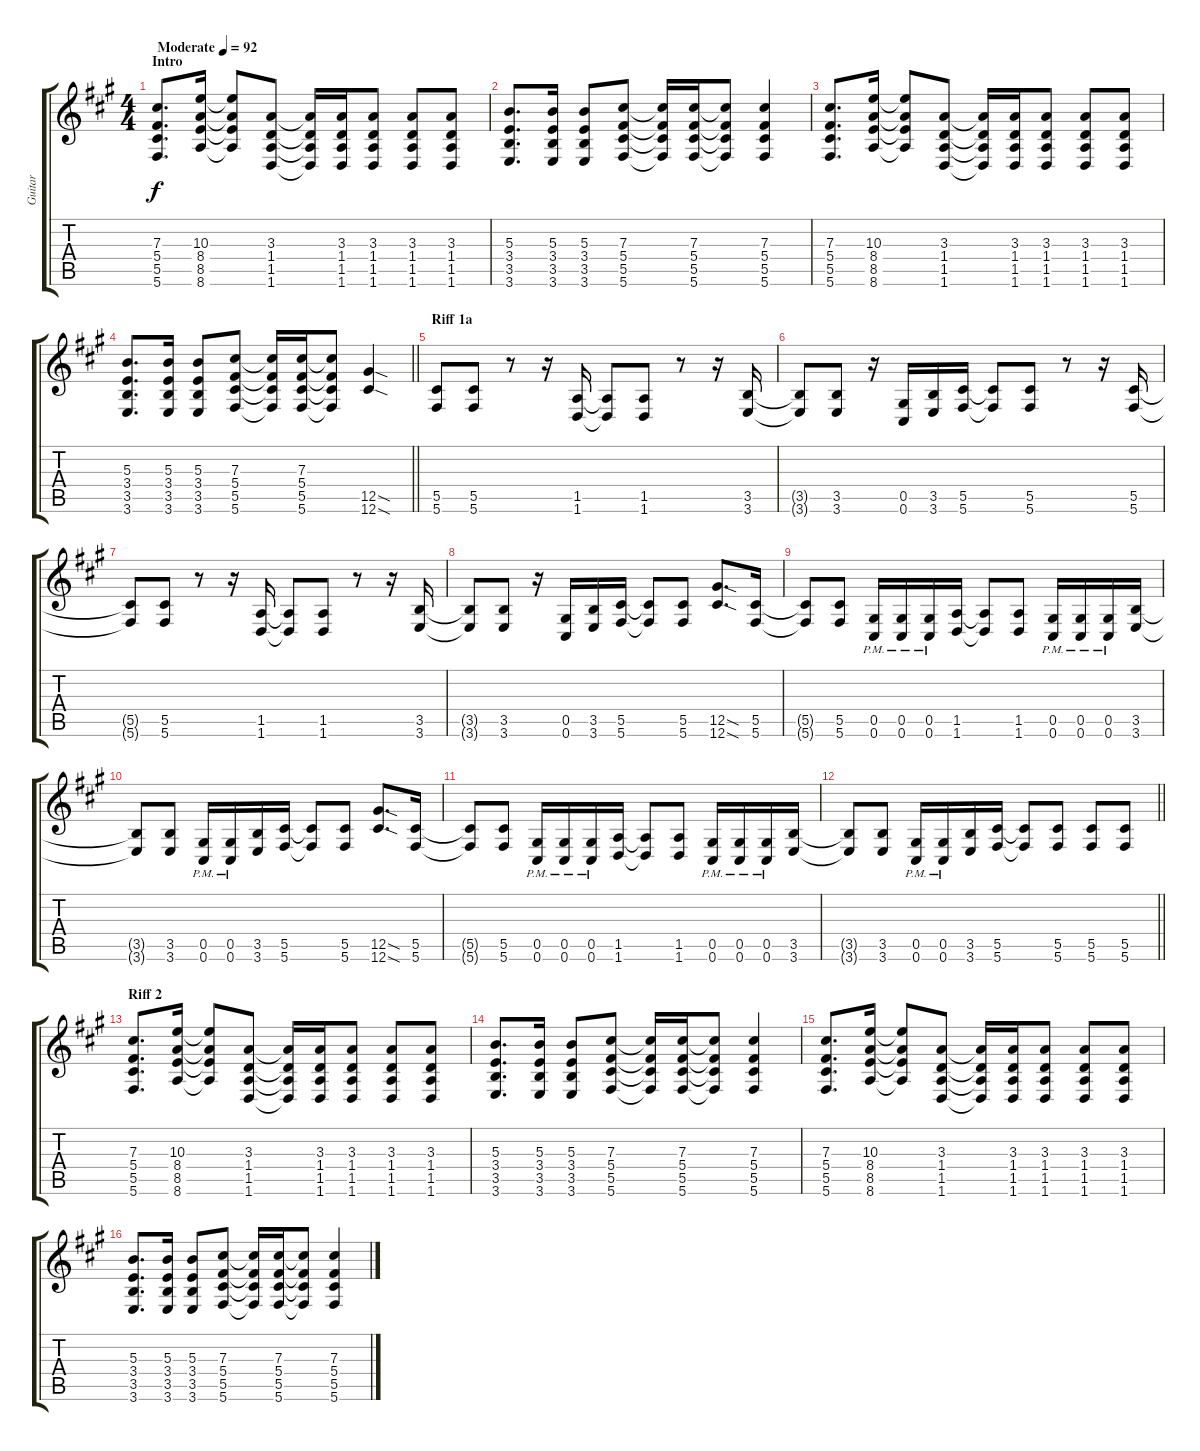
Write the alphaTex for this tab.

\track ("Guitar" "Guitar") {instrument distortionguitar}
\staff {score tabs}
\tuning (Eb4 Bb3 Gb3 Db3 Ab2 Db2) {hide}
\ts (4 4)
\section ("" "Intro")
\tempo (92 "Moderate")
\clef g2
\ks a
(7.3 5.4 5.5 5.6).8{d dy f instrument distortionguitar} (10.3 8.4 8.5 8.6).16 (10.3{t} 8.4{t} 8.5{t} 8.6{t}).8 (3.3 1.4 1.5 1.6).8 (3.3{t} 1.4{t} 1.5{t} 1.6{t}).16 (3.3 1.4 1.5 1.6).16 (3.3 1.4 1.5 1.6).8 (3.3 1.4 1.5 1.6).8 (3.3 1.4 1.5 1.6).8 |
(5.3 3.4 3.5 3.6).8{d} (5.3 3.4 3.5 3.6).16 (5.3 3.4 3.5 3.6).8 (7.3 5.4 5.5 5.6).8 (7.3{t} 5.4{t} 5.5{t} 5.6{t}).16 (7.3 5.4 5.5 5.6).16 (7.3{t} 5.4{t} 5.5{t} 5.6{t}).8 (7.3 5.4 5.5 5.6).4 |
(7.3 5.4 5.5 5.6).8{d} (10.3 8.4 8.5 8.6).16 (10.3{t} 8.4{t} 8.5{t} 8.6{t}).8 (3.3 1.4 1.5 1.6).8 (3.3{t} 1.4{t} 1.5{t} 1.6{t}).16 (3.3 1.4 1.5 1.6).16 (3.3 1.4 1.5 1.6).8 (3.3 1.4 1.5 1.6).8 (3.3 1.4 1.5 1.6).8 |
\barLineRight lightlight
(5.3 3.4 3.5 3.6).8{d} (5.3 3.4 3.5 3.6).16 (5.3 3.4 3.5 3.6).8 (7.3 5.4 5.5 5.6).8 (7.3{t} 5.4{t} 5.5{t} 5.6{t}).16 (7.3 5.4 5.5 5.6).16 (7.3{t} 5.4{t} 5.5{t} 5.6{t}).8 (12.5{sod} 12.6{sod}).4 |
\section ("" "Riff 1a")
(5.5 5.6).8 (5.5 5.6).8 r.8 r.16 (1.5 1.6).16 (1.5{t} 1.6{t}).8 (1.5 1.6).8 r.8 r.16 (3.5 3.6).16 |
(3.5{t} 3.6{t}).8 (3.5 3.6).8 r.16 (0.5 0.6).16 (3.5 3.6).16 (5.5 5.6).16 (5.5{t} 5.6{t}).8 (5.5 5.6).8 r.8 r.16 (5.5 5.6).16 |
(5.5{t} 5.6{t}).8 (5.5 5.6).8 r.8 r.16 (1.5 1.6).16 (1.5{t} 1.6{t}).8 (1.5 1.6).8 r.8 r.16 (3.5 3.6).16 |
(3.5{t} 3.6{t}).8 (3.5 3.6).8 r.16 (0.5 0.6).16 (3.5 3.6).16 (5.5 5.6).16 (5.5{t} 5.6{t}).8 (5.5 5.6).8 (12.5{sod} 12.6{sod}).8{d} (5.5 5.6).16 |
(5.5{t} 5.6{t}).8 (5.5 5.6).8 (0.5{pm} 0.6{pm}).16 (0.5{pm} 0.6{pm}).16 (0.5{pm} 0.6{pm}).16 (1.5 1.6).16 (1.5{t} 1.6{t}).8 (1.5 1.6).8 (0.5{pm} 0.6{pm}).16 (0.5{pm} 0.6{pm}).16 (0.5{pm} 0.6{pm}).16 (3.5 3.6).16 |
(3.5{t} 3.6{t}).8 (3.5 3.6).8 (0.5{pm} 0.6{pm}).16 (0.5{pm} 0.6{pm}).16 (3.5 3.6).16 (5.5 5.6).16 (5.5{t} 5.6{t}).8 (5.5 5.6).8 (12.5{sod} 12.6{sod}).8{d} (5.5 5.6).16 |
(5.5{t} 5.6{t}).8 (5.5 5.6).8 (0.5{pm} 0.6{pm}).16 (0.5{pm} 0.6{pm}).16 (0.5{pm} 0.6{pm}).16 (1.5 1.6).16 (1.5{t} 1.6{t}).8 (1.5 1.6).8 (0.5{pm} 0.6{pm}).16 (0.5{pm} 0.6{pm}).16 (0.5{pm} 0.6{pm}).16 (3.5 3.6).16 |
\barLineRight lightlight
(3.5{t} 3.6{t}).8 (3.5 3.6).8 (0.5{pm} 0.6{pm}).16 (0.5{pm} 0.6{pm}).16 (3.5 3.6).16 (5.5 5.6).16 (5.5{t} 5.6{t}).8 (5.5 5.6).8 (5.5 5.6).8 (5.5 5.6).8 |
\section ("" "Riff 2")
(7.3 5.4 5.5 5.6).8{d} (10.3 8.4 8.5 8.6).16 (10.3{t} 8.4{t} 8.5{t} 8.6{t}).8 (3.3 1.4 1.5 1.6).8 (3.3{t} 1.4{t} 1.5{t} 1.6{t}).16 (3.3 1.4 1.5 1.6).16 (3.3 1.4 1.5 1.6).8 (3.3 1.4 1.5 1.6).8 (3.3 1.4 1.5 1.6).8 |
(5.3 3.4 3.5 3.6).8{d} (5.3 3.4 3.5 3.6).16 (5.3 3.4 3.5 3.6).8 (7.3 5.4 5.5 5.6).8 (7.3{t} 5.4{t} 5.5{t} 5.6{t}).16 (7.3 5.4 5.5 5.6).16 (7.3{t} 5.4{t} 5.5{t} 5.6{t}).8 (7.3 5.4 5.5 5.6).4 |
(7.3 5.4 5.5 5.6).8{d} (10.3 8.4 8.5 8.6).16 (10.3{t} 8.4{t} 8.5{t} 8.6{t}).8 (3.3 1.4 1.5 1.6).8 (3.3{t} 1.4{t} 1.5{t} 1.6{t}).16 (3.3 1.4 1.5 1.6).16 (3.3 1.4 1.5 1.6).8 (3.3 1.4 1.5 1.6).8 (3.3 1.4 1.5 1.6).8 |
(5.3 3.4 3.5 3.6).8{d} (5.3 3.4 3.5 3.6).16 (5.3 3.4 3.5 3.6).8 (7.3 5.4 5.5 5.6).8 (7.3{t} 5.4{t} 5.5{t} 5.6{t}).16 (7.3 5.4 5.5 5.6).16 (7.3{t} 5.4{t} 5.5{t} 5.6{t}).8 (7.3 5.4 5.5 5.6).4
